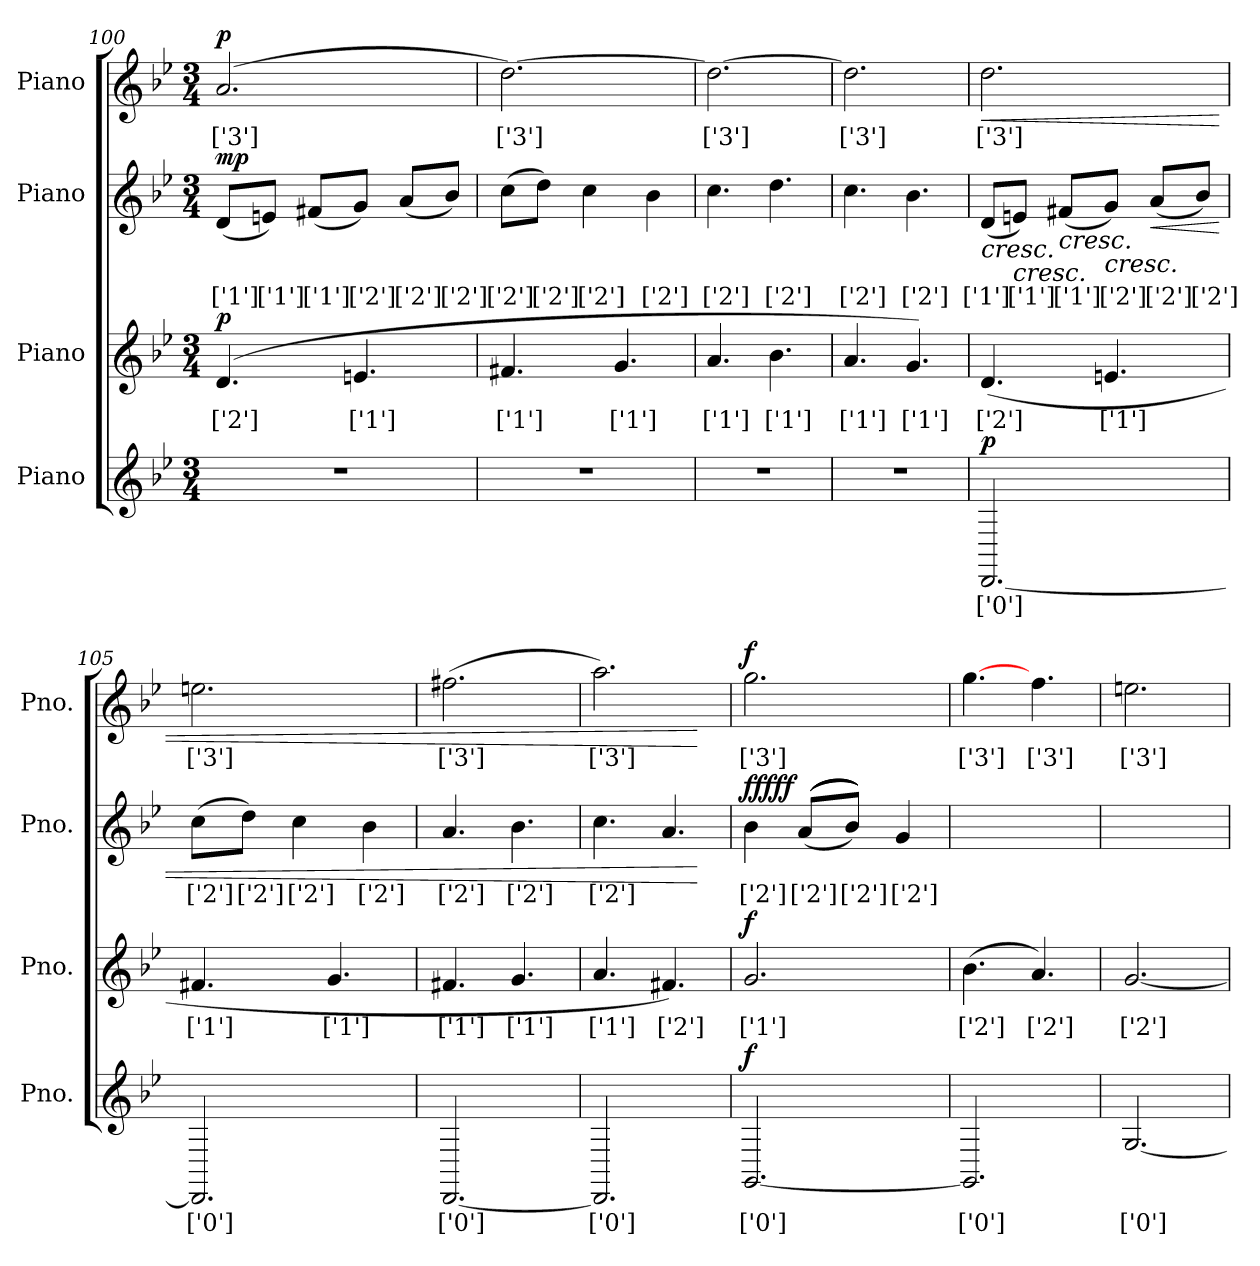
**kern	**text	**dynam	**kern	**text	**dynam	**kern	**text	**dynam	**kern	**text	**dynam
*part4	*part4	*part4	*part3	*part3	*part3	*part2	*part2	*part2	*part1	*part1	*part1
*staff4	*staff4	*staff4	*staff3	*staff3	*staff3	*staff2	*staff2	*staff2	*staff1	*staff1	*staff1
*I"Piano	*	*	*I"Piano	*	*	*I"Piano	*	*	*I"Piano	*	*
*I'Pno.	*	*	*I'Pno.	*	*	*I'Pno.	*	*	*I'Pno.	*	*
*clefG2	*	*	*clefG2	*	*	*clefG2	*	*	*clefG2	*	*
*k[b-e-]	*	*	*k[b-e-]	*	*	*k[b-e-]	*	*	*k[b-e-]	*	*
*M3/4	*	*	*M3/4	*	*	*M3/4	*	*	*M3/4	*	*
=100	=100	=100	=100	=100	=100	=100	=100	=100	=100	=100	=100
!	!	!	!	!	!LO:DY:b	!	!	!LO:DY:b	!	!	!LO:DY:b
2.r	.	.	(>4.di/	['2']	p	(<8dj/L	['1']	mp	(<2.aZ/	['3']	p
.	.	.	.	.	.	8enj/J)	['1']	.	.	.	.
.	.	.	.	.	.	(<8f#Xj/L	['1']	.	.	.	.
.	.	.	4.enj/	['1']	.	8gi/J)	['2']	.	.	.	.
.	.	.	.	.	.	(<8ai/L	['2']	.	.	.	.
.	.	.	.	.	.	8b-i/J)	['2']	.	.	.	.
!!LO:PB:g=z
=101	=101	=101	=101	=101	=101	=101	=101	=101	=101	=101	=101
2.r	.	.	4.f#Xj/	['1']	.	(>8cci\L	['2']	.	[2.ddZ\)	['3']	.
.	.	.	.	.	.	8ddi\J)	['2']	.	.	.	.
.	.	.	.	.	.	4cci\	['2']	.	.	.	.
.	.	.	4.gj/	['1']	.	.	.	.	.	.	.
.	.	.	.	.	.	4b-i\	['2']	.	.	.	.
=102	=102	=102	=102	=102	=102	=102	=102	=102	=102	=102	=102
2.r	.	.	4.aj/	['1']	.	4.cci\	['2']	.	2.ddZ\_	['3']	.
.	.	.	4.b-j\	['1']	.	4.ddi\	['2']	.	.	.	.
=103	=103	=103	=103	=103	=103	=103	=103	=103	=103	=103	=103
2.r	.	.	4.aj/	['1']	.	4.cci\	['2']	.	2.ddZ\]	['3']	.
.	.	.	4.gj/)	['1']	.	4.b-i\	['2']	.	.	.	.
=104	=104	=104	=104	=104	=104	=104	=104	=104	=104	=104	=104
!	!	!	!	!	!	!	!	!LO:HP:b	!	!	!
!	!	!LO:DY:b	!	!	!	!	!	!	!	!	!LO:HP:b
[2.DDV/	['0']	p	(>4.di/	['2']	.	(<8dj/L	['1']	<	2.ddZ\	['3']	<
!	!	!	!	!	!	!	!	!LO:HP:b	!	!	!
.	.	.	.	.	.	8enj/J)	['1']	<	.	.	.
!	!	!	!	!	!	!	!	!LO:HP:b	!	!	!
.	.	.	.	.	.	(<8f#Xj/L	['1']	<	.	.	.
!	!	!	!	!	!	!	!	!LO:HP:b	!	!	!
.	.	.	4.enj/	['1']	.	8gi/J)	['2']	<	.	.	.
!	!	!	!	!	!	!	!	!LO:HP:b	!	!	!
.	.	.	.	.	.	(<8ai/L	['2']	<	.	.	.
.	.	.	.	.	.	8b-i/J)	['2']	.	.	.	.
=105	=105	=105	=105	=105	=105	=105	=105	=105	=105	=105	=105
2.DDV/]	['0']	.	4.f#Xj/	['1']	.	(>8cci\L	['2']	.	2.eenZ\	['3']	.
.	.	.	.	.	.	8ddi\J)	['2']	.	.	.	.
.	.	.	.	.	.	4cci\	['2']	.	.	.	.
.	.	.	4.gj/	['1']	.	.	.	.	.	.	.
.	.	.	.	.	.	4b-i\	['2']	.	.	.	.
=106	=106	=106	=106	=106	=106	=106	=106	=106	=106	=106	=106
[2.DDV/	['0']	.	4.f#Xj/	['1']	.	4.ai/	['2']	.	(>2.ff#XZ\	['3']	.
.	.	.	4.gj/	['1']	.	4.b-i\	['2']	.	.	.	.
=107	=107	=107	=107	=107	=107	=107	=107	=107	=107	=107	=107
2.DDV/]	['0']	.	4.aj/	['1']	.	4.cci\	['2']	.	2.aaZ\)	['3']	.
.	.	.	4.f#Xi/)	['2']	.	4.a/	.	.	.	.	.
.	.	.	.	.	.	.	.	[ [ [ [ [	.	.	[
=108	=108	=108	=108	=108	=108	=108	=108	=108	=108	=108	=108
!	!	!LO:DY:b	!	!	!LO:DY:b	!	!	!LO:DY:b	!	!	!
!	!	!	!	!	!	!	!	!LO:DY:n=1:b	!	!	!
!	!	!	!	!	!	!	!	!LO:DY:n=2:b	!	!	!
!	!	!	!	!	!	!	!	!LO:DY:n=3:b	!	!	!
!	!	!	!	!	!	!	!	!LO:DY:n=4:b	!	!	!LO:DY:b
[2.GGV/	['0']	f	2.gj/	['1']	f	4b-i\	['2']	f f f f f	2.ggZ\	['3']	f
.	.	.	.	.	.	(<(<(<(<(<8ai/L	['2']	.	.	.	.
.	.	.	.	.	.	8b-i/J)))))	['2']	.	.	.	.
.	.	.	.	.	.	4gi/	['2']	.	.	.	.
=109	=109	=109	=109	=109	=109	=109	=109	=109	=109	=109	=109
2.GGV/]	['0']	.	(>4.b-i\	['2']	.	2.ryy	.	.	[4.ggZ\	['3']	.
.	.	.	4.ai/)	['2']	.	.	.	.	4.ffZ\	['3']	.
=110	=110	=110	=110	=110	=110	=110	=110	=110	=110	=110	=110
[2.GV/	['0']	.	[2.gi/	['2']	.	2.ryy	.	.	2.eenZ\	['3']	.
=	=	=	=	=	=	=	=	=	=	=	=
*-	*-	*-	*-	*-	*-	*-	*-	*-	*-	*-	*-
